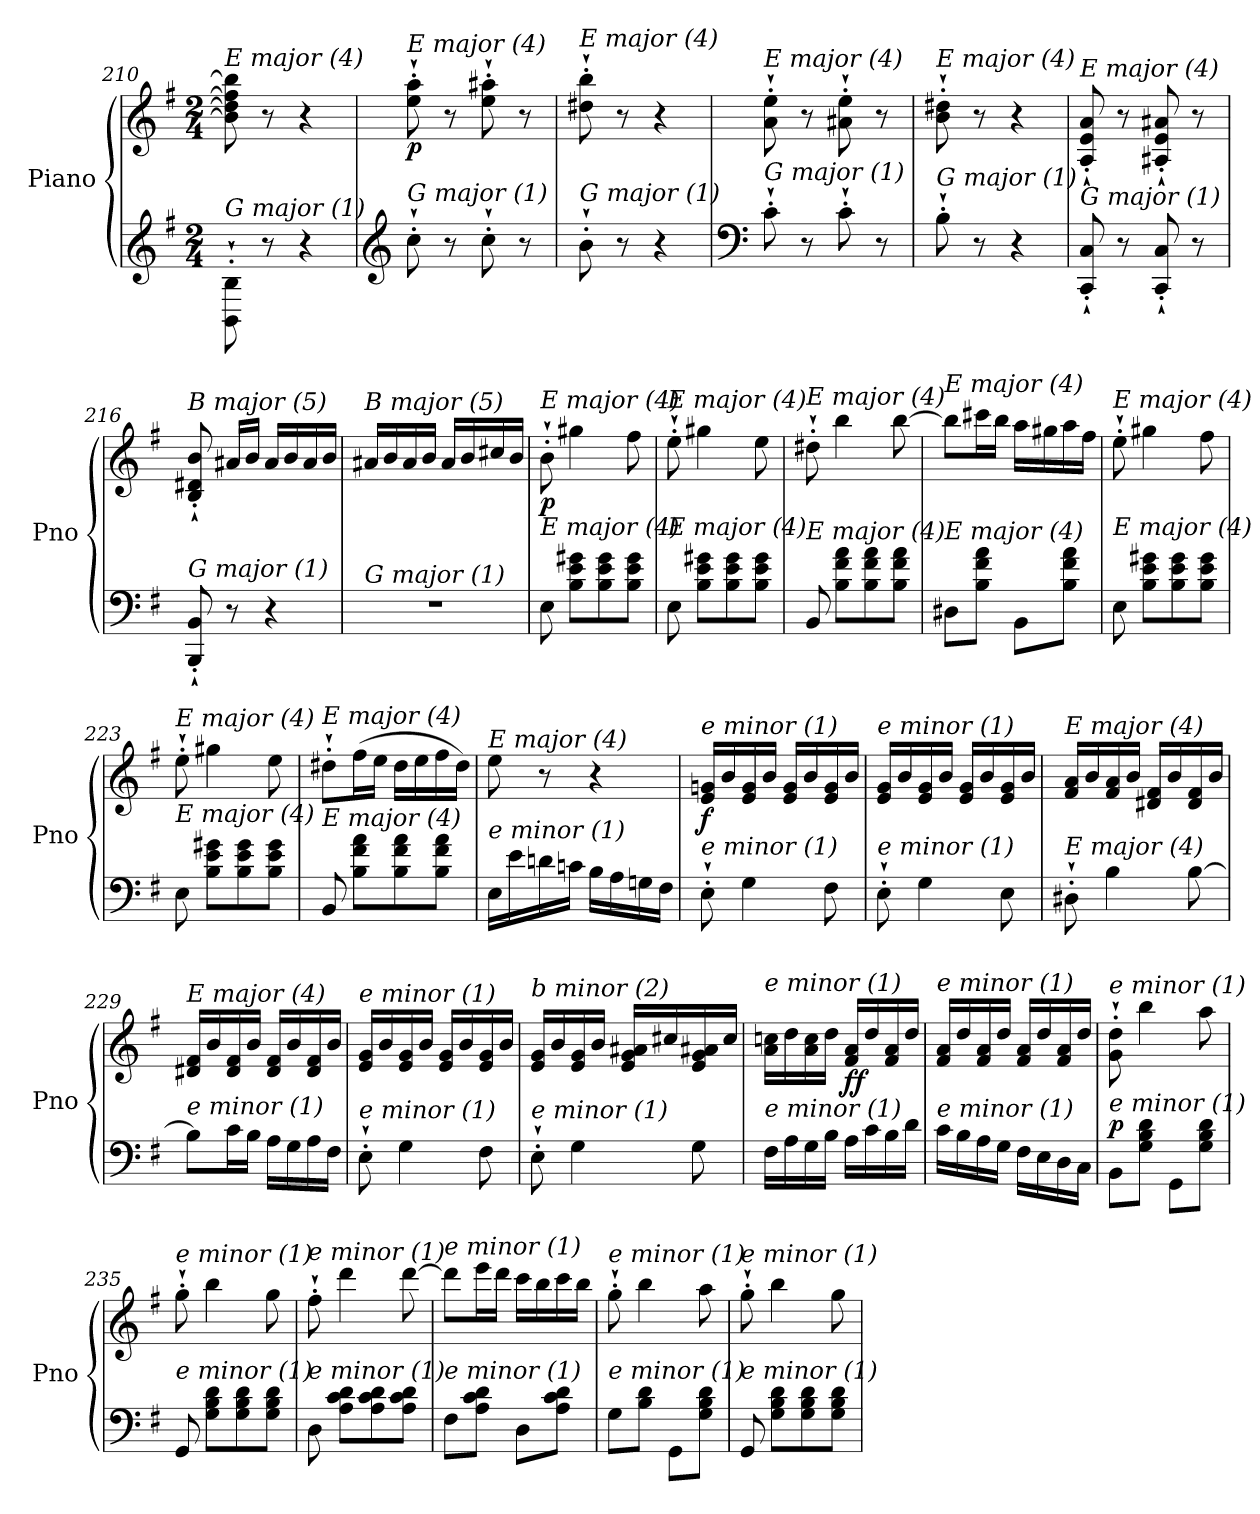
**kern	**kern	**dynam
*part1	*part1	*part1
*staff2	*staff1	*staff1/2
*I"Piano	*	*
*I'Pno	*	*
*clefG2	*clefG2	*
*k[f#]	*k[f#]	*
*M2/4	*M2/4	*
=210	=210	=210
!	!LO:TX:i:t=E major (4)	!
!LO:TX:i:t=G major (1)	!	!
8BB\'` 8B\'`	8b\] 8dd#\] 8ff#\] 8bb\]	.
8r	8r	.
4r	4r	.
=211	=211	=211
*clefG2	*	*
!	!LO:TX:i:t=E major (4)	!
!LO:TX:i:t=G major (1)	!	!
!	!	!LO:DY:b
8cc'`\	8ee\'` 8aa\'`	p
8r	8r	.
8cc'`\	8ee\'` 8aa#X\'`	.
8r	8r	.
=212	=212	=212
!	!LO:TX:i:t=E major (4)	!
!LO:TX:i:t=G major (1)	!	!
8b'`\	8dd#X\'` 8bb\'`	.
8r	8r	.
4r	4r	.
!!LO:LB:g=z
=213	=213	=213
*clefF4	*	*
!	!LO:TX:i:t=E major (4)	!
!LO:TX:i:t=G major (1)	!	!
8c'`\	8a\'` 8ee\'`	.
8r	8r	.
8c'`\	8a#X\'` 8ee\'`	.
8r	8r	.
=214	=214	=214
!	!LO:TX:i:t=E major (4)	!
!LO:TX:i:t=G major (1)	!	!
8B'`\	8b\'` 8dd#X\'`	.
8r	8r	.
4r	4r	.
=215	=215	=215
!	!LO:TX:i:t=E major (4)	!
!LO:TX:i:t=G major (1)	!	!
8CC/'` 8C/'`	8A/'` 8e/'` 8a/'`	.
8r	8r	.
8CC/'` 8C/'`	8A#X/'` 8e/'` 8a#X/'`	.
8r	8r	.
=216	=216	=216
!	!LO:TX:i:t=B major (5)	!
!LO:TX:i:t=G major (1)	!	!
!	!	!LO:DY:a=2
8BBB/'` 8BB/'`	8B/'` 8d#X/'` 8b/'`	other-dynamics
8r	16a#X/LL	.
.	16b/JJ	.
4r	16a#/LL	.
.	16b/	.
.	16a#/	.
.	16b/JJ	.
=217	=217	=217
!	!LO:TX:i:t=B major (5)	!
!LO:TX:i:t=G major (1)	!	!
2r	16a#X/LL	.
.	16b/	.
.	16a#/	.
.	16b/JJ	.
.	16a#/LL	.
.	16b/	.
.	16cc#X/	.
.	16b/JJ	.
=218	=218	=218
!	!LO:TX:i:t=E major (4)	!
!LO:TX:i:t=E major (4)	!	!
!	!	!LO:DY:b
8E\	8b'`\	p
8B\ 8e\ 8g#X\L	4gg#X\	.
8B\ 8e\ 8g#\	.	.
8B\ 8e\ 8g#\J	8ff#\	.
=219	=219	=219
!	!LO:TX:i:t=E major (4)	!
!LO:TX:i:t=E major (4)	!	!
8E\	8ee'`\	.
8B\ 8e\ 8g#X\L	4gg#X\	.
8B\ 8e\ 8g#\	.	.
8B\ 8e\ 8g#\J	8ee\	.
!!LO:LB:g=z
=220	=220	=220
!	!LO:TX:i:t=E major (4)	!
!LO:TX:i:t=E major (4)	!	!
8BB/	8dd#X'`\	.
8B\ 8f#\ 8a\L	4bb\	.
8B\ 8f#\ 8a\	.	.
8B\ 8f#\ 8a\J	[8bb\	.
=221	=221	=221
!	!LO:TX:i:t=E major (4)	!
!LO:TX:i:t=E major (4)	!	!
8D#X\L	8bb\L]	.
8B\ 8f#\ 8a\J	16ccc#X\L	.
.	16bb\JJ	.
8BB\L	16aa\LL	.
.	16gg#X\	.
8B\ 8f#\ 8a\J	16aa\	.
.	16ff#\JJ	.
=222	=222	=222
!	!LO:TX:i:t=E major (4)	!
!LO:TX:i:t=E major (4)	!	!
8E\	8ee'`\	.
8B\ 8e\ 8g#X\L	4gg#X\	.
8B\ 8e\ 8g#\	.	.
8B\ 8e\ 8g#\J	8ff#\	.
=223	=223	=223
!	!LO:TX:i:t=E major (4)	!
!LO:TX:i:t=E major (4)	!	!
8E\	8ee'`\	.
8B\ 8e\ 8g#X\L	4gg#X\	.
8B\ 8e\ 8g#\	.	.
8B\ 8e\ 8g#\J	8ee\	.
=224	=224	=224
!	!LO:TX:i:t=E major (4)	!
!LO:TX:i:t=E major (4)	!	!
8BB/	8dd#X'`\L	.
8B\ 8f#\ 8a\L	(>16ff#\L	.
.	16ee\JJ	.
8B\ 8f#\ 8a\	16dd#\LL	.
.	16ee\	.
8B\ 8f#\ 8a\J	16ff#\	.
.	16dd#\JJ)	.
=225	=225	=225
!	!LO:TX:i:t=E major (4)	!
!LO:TX:i:t=e minor (1)	!	!
16E\LL	8ee\	.
16e\	.	.
16dn\	8r	.
16cn\JJ	.	.
16B\LL	4r	.
16A\	.	.
16Gn\	.	.
16F#\JJ	.	.
!!LO:LB:g=z
=226	=226	=226
!	!LO:TX:i:t=e minor (1)	!
!LO:TX:i:t=e minor (1)	!	!
!	!	!LO:DY:b
8E'`\	16e/ 16gn/LL	f
.	16b/	.
4G\	16e/ 16g/	.
.	16b/JJ	.
.	16e/ 16g/LL	.
.	16b/	.
8F#\	16e/ 16g/	.
.	16b/JJ	.
=227	=227	=227
!	!LO:TX:i:t=e minor (1)	!
!LO:TX:i:t=e minor (1)	!	!
8E'`\	16e/ 16g/LL	.
.	16b/	.
4G\	16e/ 16g/	.
.	16b/JJ	.
.	16e/ 16g/LL	.
.	16b/	.
8E\	16e/ 16g/	.
.	16b/JJ	.
=228	=228	=228
!	!LO:TX:i:t=E major (4)	!
!LO:TX:i:t=E major (4)	!	!
8D#X'`\	16f#/ 16a/LL	.
.	16b/	.
4B\	16f#/ 16a/	.
.	16b/JJ	.
.	16d#X/ 16f#/LL	.
.	16b/	.
[8B\	16d#/ 16f#/	.
.	16b/JJ	.
=229	=229	=229
!	!LO:TX:i:t=E major (4)	!
!LO:TX:i:t=e minor (1)	!	!
8B\L]	16d#X/ 16f#/LL	.
.	16b/	.
16c\L	16d#/ 16f#/	.
16B\JJ	16b/JJ	.
16A\LL	16d#/ 16f#/LL	.
16G\	16b/	.
16A\	16d#/ 16f#/	.
16F#\JJ	16b/JJ	.
=230	=230	=230
!	!LO:TX:i:t=e minor (1)	!
!LO:TX:i:t=e minor (1)	!	!
!	!	!LO:DY:b
8E'`\	16e/ 16g/LL	other-dynamics
.	16b/	.
4G\	16e/ 16g/	.
.	16b/JJ	.
.	16e/ 16g/LL	.
.	16b/	.
8F#\	16e/ 16g/	.
.	16b/JJ	.
!!LO:LB:g=z
=231	=231	=231
!	!LO:TX:i:t=b minor (2)	!
!LO:TX:i:t=e minor (1)	!	!
8E'`\	16e/ 16g/LL	.
.	16b/	.
4G\	16e/ 16g/	.
.	16b/JJ	.
.	16e/ 16g/ 16a#Xi/LL	.
.	16cc#X/	.
8G\	16e/ 16g/ 16a#Xi/	.
.	16cc#/JJ	.
=232	=232	=232
!	!LO:TX:i:t=e minor (1)	!
!LO:TX:i:t=e minor (1)	!	!
16F#\LL	16a\ 16ccn\LL	.
16A\	16dd\	.
16G\	16a\ 16cc\	.
16B\JJ	16dd\JJ	.
!	!	!LO:DY:b
16A\LL	16f#/ 16a/LL	ff
16c\	16dd/	.
16B\	16f#/ 16a/	.
16d\JJ	16dd/JJ	.
=233	=233	=233
!	!LO:TX:i:t=e minor (1)	!
!LO:TX:i:t=e minor (1)	!	!
16c\LL	16f#/ 16a/LL	.
16B\	16dd/	.
16A\	16f#/ 16a/	.
16G\JJ	16dd/JJ	.
16F#\LL	16f#/ 16a/LL	.
16E\	16dd/	.
16D\	16f#/ 16a/	.
16C\JJ	16dd/JJ	.
=234	=234	=234
!	!LO:TX:i:t=e minor (1)	!
!LO:TX:i:t=e minor (1)	!	!
!	!	!LO:DY:a=2
8BB\L	8g\'` 8dd\'`	p
8G\ 8B\ 8d\J	4bb\	.
8GG\L	.	.
8G\ 8B\ 8d\J	8aa\	.
=235	=235	=235
!	!LO:TX:i:t=e minor (1)	!
!LO:TX:i:t=e minor (1)	!	!
8GG/	8gg'`\	.
8G\ 8B\ 8d\L	4bb\	.
8G\ 8B\ 8d\	.	.
8G\ 8B\ 8d\J	8gg\	.
=236	=236	=236
!	!LO:TX:i:t=e minor (1)	!
!LO:TX:i:t=e minor (1)	!	!
8D\	8ff#'`\	.
8A\ 8c\ 8d\L	4ddd\	.
8A\ 8c\ 8d\	.	.
8A\ 8c\ 8d\J	[8ddd\	.
!!LO:LB:g=z
=237	=237	=237
!	!LO:TX:i:t=e minor (1)	!
!LO:TX:i:t=e minor (1)	!	!
8F#\L	8ddd\L]	.
8A\ 8c\ 8d\J	16eee\L	.
.	16ddd\JJ	.
8D\L	16ccc\LL	.
.	16bb\	.
8A\ 8c\ 8d\J	16ccc\	.
.	16bb\JJ	.
=238	=238	=238
!	!LO:TX:i:t=e minor (1)	!
!LO:TX:i:t=e minor (1)	!	!
8G\L	8gg'`\	.
8B\ 8d\J	4bb\	.
8GG\L	.	.
8G\ 8B\ 8d\J	8aa\	.
=239	=239	=239
!	!LO:TX:i:t=e minor (1)	!
!LO:TX:i:t=e minor (1)	!	!
8GG/	8gg'`\	.
8G\ 8B\ 8d\L	4bb\	.
8G\ 8B\ 8d\	.	.
8G\ 8B\ 8d\J	8gg\	.
=	=	=
*-	*-	*-
